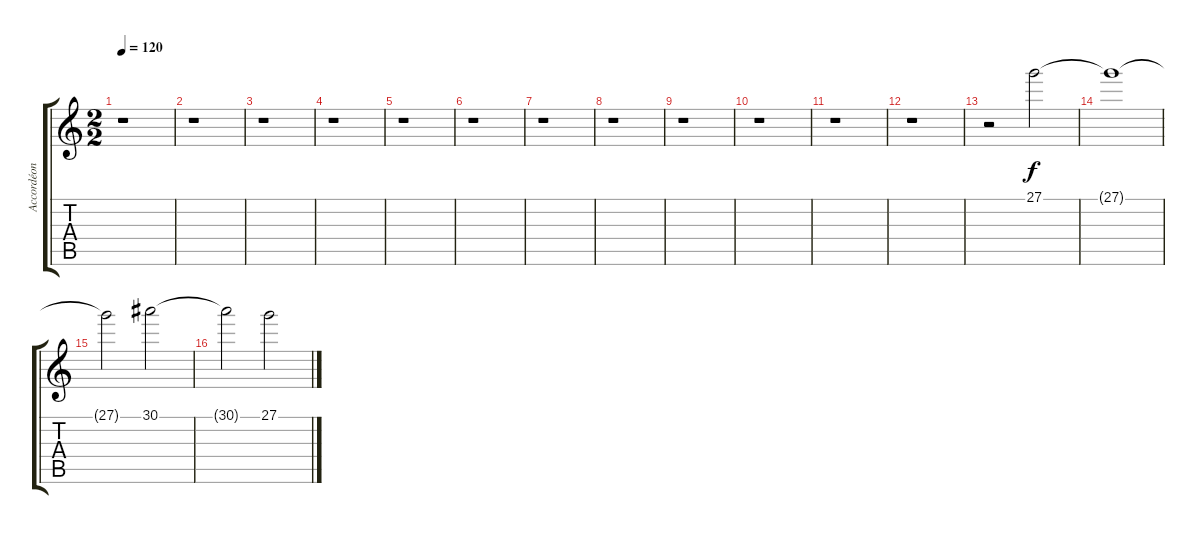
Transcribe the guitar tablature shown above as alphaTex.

\track ("Accordéon" "Accordéon") {instrument tangoaccordion}
\staff {score tabs}
\tuning (E4 B3 G3 D3 A2 E2) {hide}
\ts (2 2)
\tempo 120
\clef g2
\ks c
r.1{dy f instrument tangoaccordion} |
r.1 |
r.1 |
r.1 |
r.1 |
r.1 |
r.1 |
r.1 |
r.1 |
r.1 |
r.1 |
r.1 |
r.2 27.1.2 |
27.1{t}.1 |
27.1{t}.2 30.1.2 |
30.1{t}.2 27.1.2
